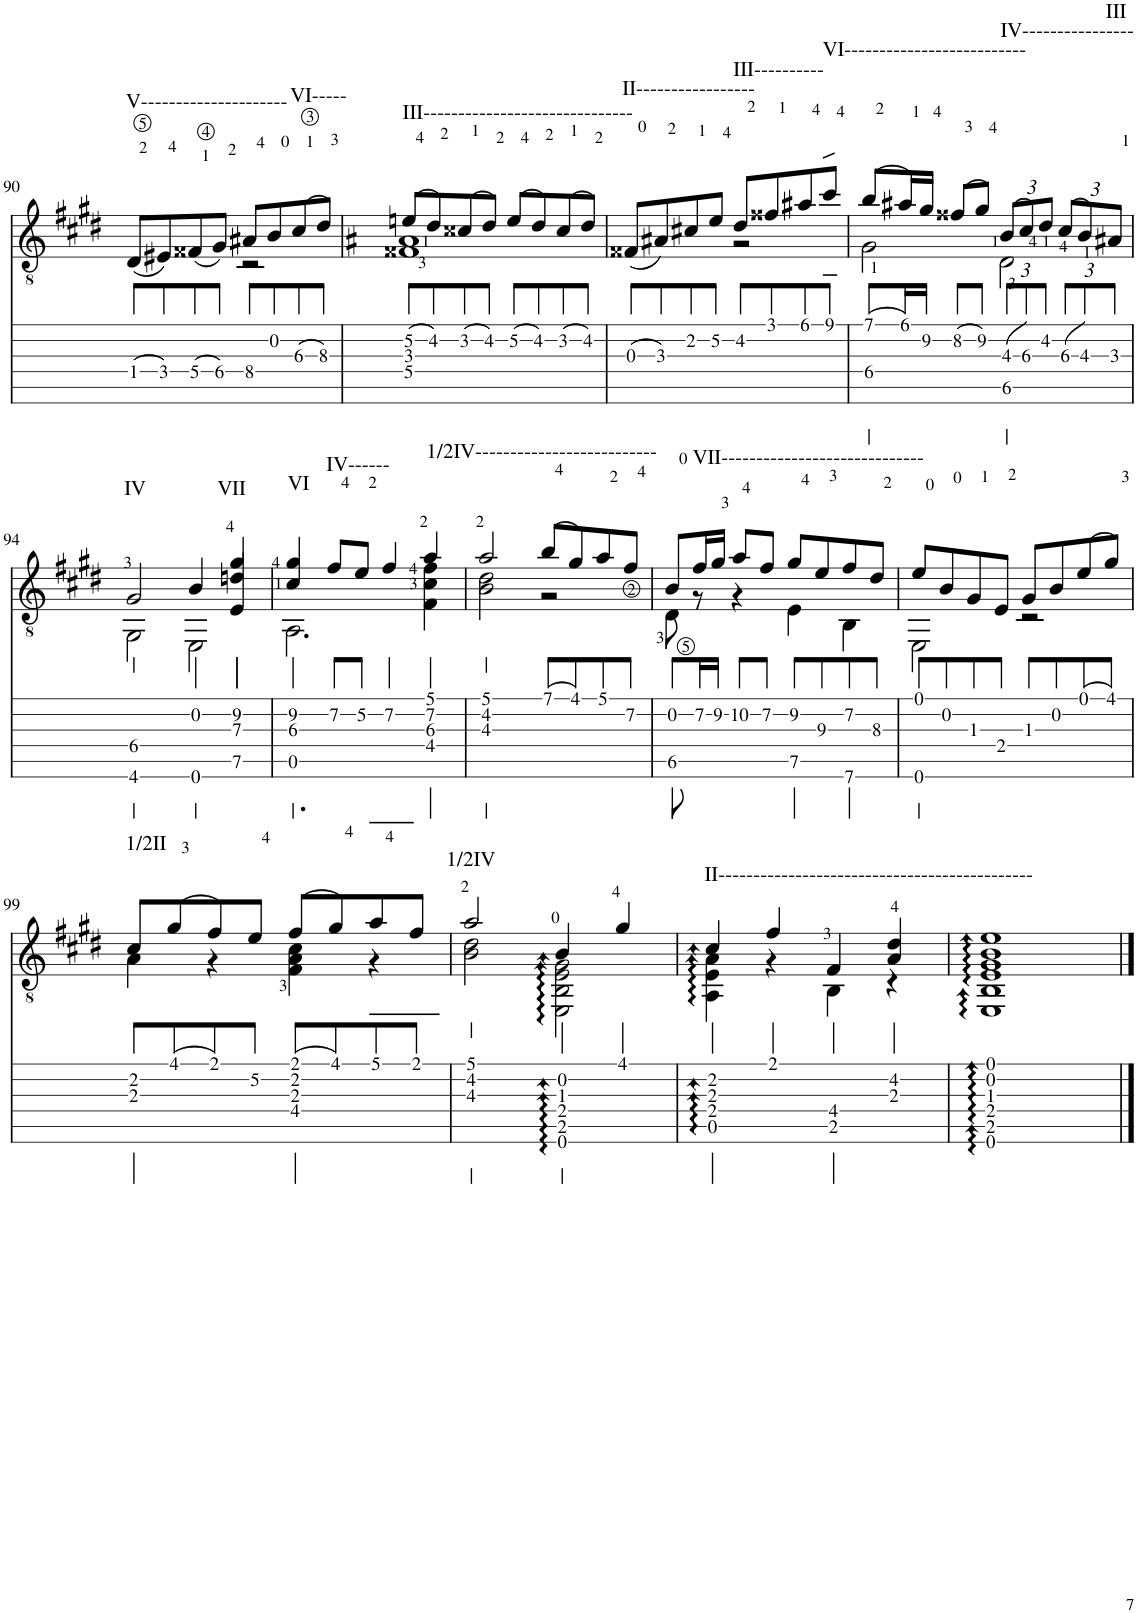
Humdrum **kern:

**kern	**kern
*part1	*part1
*staff2	*staff1
*I"Classical Guitar	*
*I'Guit.	*
!!LO:PB:g=z
*	*clefGv2
*k[f#c#g#d#]	*k[f#c#g#d#]
*M4/4	*M4/4
*met(c)	*met(c)
=90	=90
*^	*^
!	!	!LO:TX:a:t=V---------------------	!
8D#/L	2ryy	(8D#/L	2ryy
8E#/	.	8E#X/)	.
8F##/	.	(8F##X/	.
8G#/J	.	8G#/J)	.
8A#/L	2r	8A#X/L	2r
8B/	.	8B/	.
!	!	!LO:TX:a:t=VI-----	!
8c#/	.	(8c#/	.
8d#/J	.	8d#/J)	.
=91	=91	=91	=91
!	!	!LO:TX:a:t=III------------------------------	!
8en/L	1F## 1A#	(8en/L	1F##X 1A#X
8d#/	.	8d#/)	.
8c##/	.	(8c##X/	.
8d#/J	.	8d#/J)	.
8e/L	.	(8e/L	.
8d#/	.	8d#/)	.
8c##/	.	(8c##/	.
8d#/J	.	8d#/J)	.
=92	=92	=92	=92
!	!	!LO:TX:a:t=II-----------------	!
8F##/L	2ryy	(8F##X/L	2ryy
8A#/	.	8A#X/)	.
8c#X/	.	8c#X/	.
8e/J	.	8e/J	.
!	!	!LO:TX:a:t=III----------	!
8d#/L	2r	8d#/L	2r
8f##/	.	8f##X/	.
8a#/	.	8a#X/	.
!	!	!LO:TX:a:t=VI--------------------------	!
8cc#/J	.	8cc#/J	.
=93	=93	=93	=93
8b/L	2G#\	(8b/L	2G#\
16a#/L	.	16a#X/L)	.
16g#/JJ	.	16g#/JJ	.
8f##/L	.	(8f##X/L	.
8g#/J	.	8g#/J)	.
*Xbrackettup	*	*Xbrackettup	*
!	!	!LO:TX:a:t=IV----------------	!
12B/L	2D#\	(12B/L	2D#\
12c#/	.	12c#/)	.
12d#/J	.	12d#/J	.
12c#/L	.	(12c#/L	.
12B/	.	12B/)	.
!	!	!LO:TX:a:t=III	!
12A#/J	.	12A#X/J	.
!!LO:LB:g=z
=94	=94	=94	=94
*	*^	*	*^
!	!	!	!LO:TX:a:t=IV	!	!
2G#/	2GG#\	2.ryy	2G#/	2GG#\	2.ryy
4B/	2EE\	.	4B/	2EE\	.
!	!	!	!LO:TX:a:t=VII	!	!
4g#/	.	4E/ 4d/	4g#/	.	4E/ 4dn/
=95	=95	=95	=95	=95	=95
!	!	!	!LO:TX:a:t=VI	!	!
*	*v	*v	*	*	*
*	*	*	*v	*v
4c#/ 4g#/	2.AA\	4c#/ 4g#/	2.AA\
!	!	!LO:TX:a:t=IV------	!
8f#/L	.	8f#/L	.
8e/J	.	8e/J	.
4f#/	.	4f#/	.
4a/	4F#\ 4c#\ 4f#\	4a/	4F#\ 4c#\ 4f#\
=96	=96	=96	=96
!	!	!LO:TX:a:t=1/2IV--------------------------	!
2a/	2B\ 2d#\	2a/	2B\ 2d#\
8b/L	2r	(8b/L	2r
8g#/	.	8g#/)	.
8a/	.	8a/	.
8f#/J	.	8f#/J	.
=97	=97	=97	=97
!	!	!LO:TX:a:t=VII-----------------------------	!
8B/L	8D#\	8B/L	8D#\
16f#/L	8r	16f#/L	8r
16g#/JJ	.	16g#/JJ	.
8a/L	4r	8a/L	4r
8f#/J	.	8f#/J	.
8g#/L	4E\	8g#/L	4E\
8e/	.	8e/	.
8f#/	4BB\	8f#/	4BB\
8d#/J	.	8d#/J	.
=98	=98	=98	=98
8e/L	2EE\	8e/L	2EE\
8B/	.	8B/	.
8G#/	.	8G#/	.
8E/J	.	8E/J	.
8G#/L	2r	8G#/L	2r
8B/	.	8B/	.
8e/	.	(8e/	.
8g#/J	.	8g#/J)	.
!!LO:LB:g=z	!!
=99	=99	=99	=99
!	!	!LO:TX:a:t=1/2II	!
8c#/L	4A\	8c#/L	4A\
8g#/	.	(8g#/	.
8f#/	4r	8f#/)	4r
8e/J	.	8e/J	.
8f#/L	4F#\ 4A\ 4c#\	(8f#/L	4F#\ 4A\ 4c#\
8g#/	.	8g#/)	.
8a/	4r	8a/	4r
8f#/J	.	8f#/J	.
=100	=100	=100	=100
!	!	!LO:TX:a:t=1/2IV	!
2a/	2B\ 2d#\	2a/	2B\ 2d#\
4B/	2EE\ 2BB\ 2E\ 2G#\	4B/	2EE\ 2BB\ 2E\ 2G#\
4g#/	.	4g#/	.
=101	=101	=101	=101
!	!	!LO:TX:a:t=II---------------------------------------------	!
4c#/	4AA\ 4E\ 4A\	4c#/	4AA\ 4E\ 4A\
4f#/	4r	4f#/	4r
4F#/	4BB\	4F#/	4BB\
4A/ 4d#/	4r	4A/ 4d#/	4r
=102	=102	=102	=102
1E 1G# 1B 1e	1EE 1BB	1E 1G# 1B 1e	1EE 1BB
*v	*v	*	*
*	*v	*v
==	==
*-	*-
